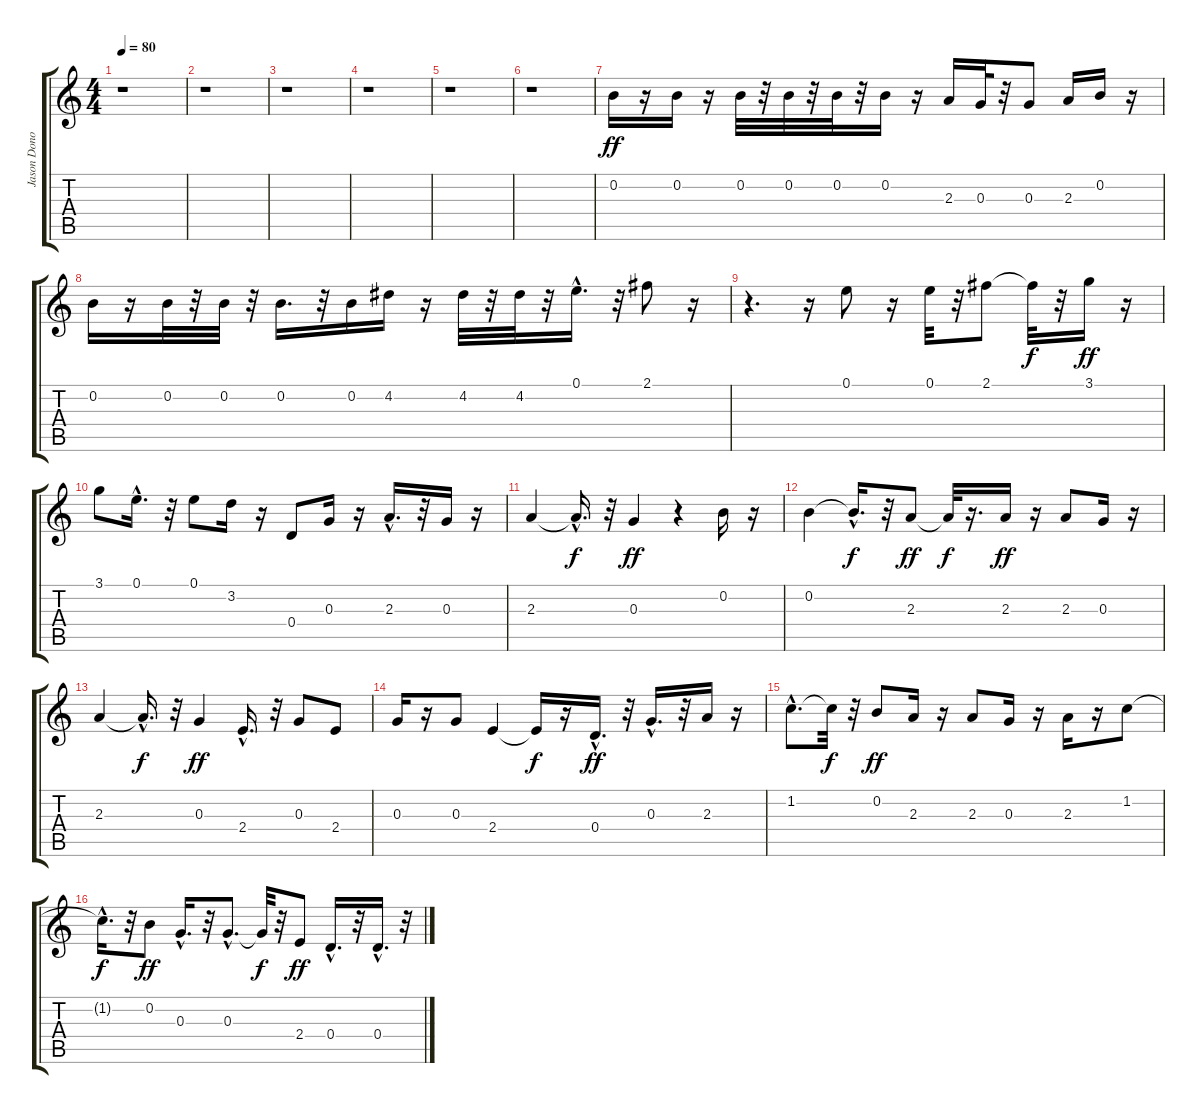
\track ("Jason Donovan" "Jason Dono") {instrument electricguitarjazz}
\staff {score tabs}
\tuning (E4 B3 G3 D3 A2 E2) {hide}
\ts (4 4)
\tempo 80
\clef g2
\ks c
r.1{dy f} |
r.1 |
r.1 |
r.1 |
r.1 |
r.1 |
0.2.16{dy ff} r.16 0.2.16 r.16 0.2.32 r.32 0.2.32 r.32 0.2.32 r.32 0.2.16 r.16 2.3.16 0.3.32 r.32 0.3.8 2.3.16 0.2.16 r.16 |
0.2.16 r.16 0.2.32 r.32 0.2.32 r.32 0.2.16{d} r.32 0.2.16 4.2.16 r.16 4.2.32 r.32 4.2.32 r.32 0.1{hac}.16{d} r.32 2.1.8 r.16 |
r.4{d} r.16 0.1.8 r.16 0.1.32 r.32 2.1.8 2.1{t}.32{dy f} r.32 3.1.16{dy ff} r.16 |
3.1.8 0.1{hac}.16{d} r.32 0.1.8 3.2.16 r.16 0.4.8 0.3.16 r.16 2.3{hac}.16{d} r.32 0.3.16 r.16 |
2.3.4 2.3{hac t}.16{d dy f} r.32 0.3.4{dy ff} r.4 0.2.16 r.16 |
0.2.4 0.2{hac t}.16{d dy f} r.32 2.3.8{dy ff} 2.3{t}.32{dy f} r.16{d} 2.3.16{dy ff} r.16 2.3.8 0.3.16 r.16 |
2.3.4 2.3{hac t}.16{d dy f} r.32 0.3.4{dy ff} 2.4{hac}.16{d} r.32 0.3.8 2.4.8 |
0.3.16 r.16 0.3.8 2.4.4 2.4{t}.16{dy f} r.16 0.4{hac}.16{d dy ff} r.32 0.3{hac}.16{d} r.32 2.3.16 r.16 |
1.2{hac}.8{d} 1.2{t}.32{dy f} r.32 0.2.8{dy ff} 2.3.16 r.16 2.3.8 0.3.16 r.16 2.3.16 r.16 1.2.8 |
1.2{hac t}.16{d dy f} r.32 0.2.8{dy ff} 0.3{hac}.16{d} r.32 0.3{hac}.8{d} 0.3{t}.32{dy f} r.32 2.4.8{dy ff} 0.4{hac}.16{d} r.32 0.4{hac}.16{d} r.32
